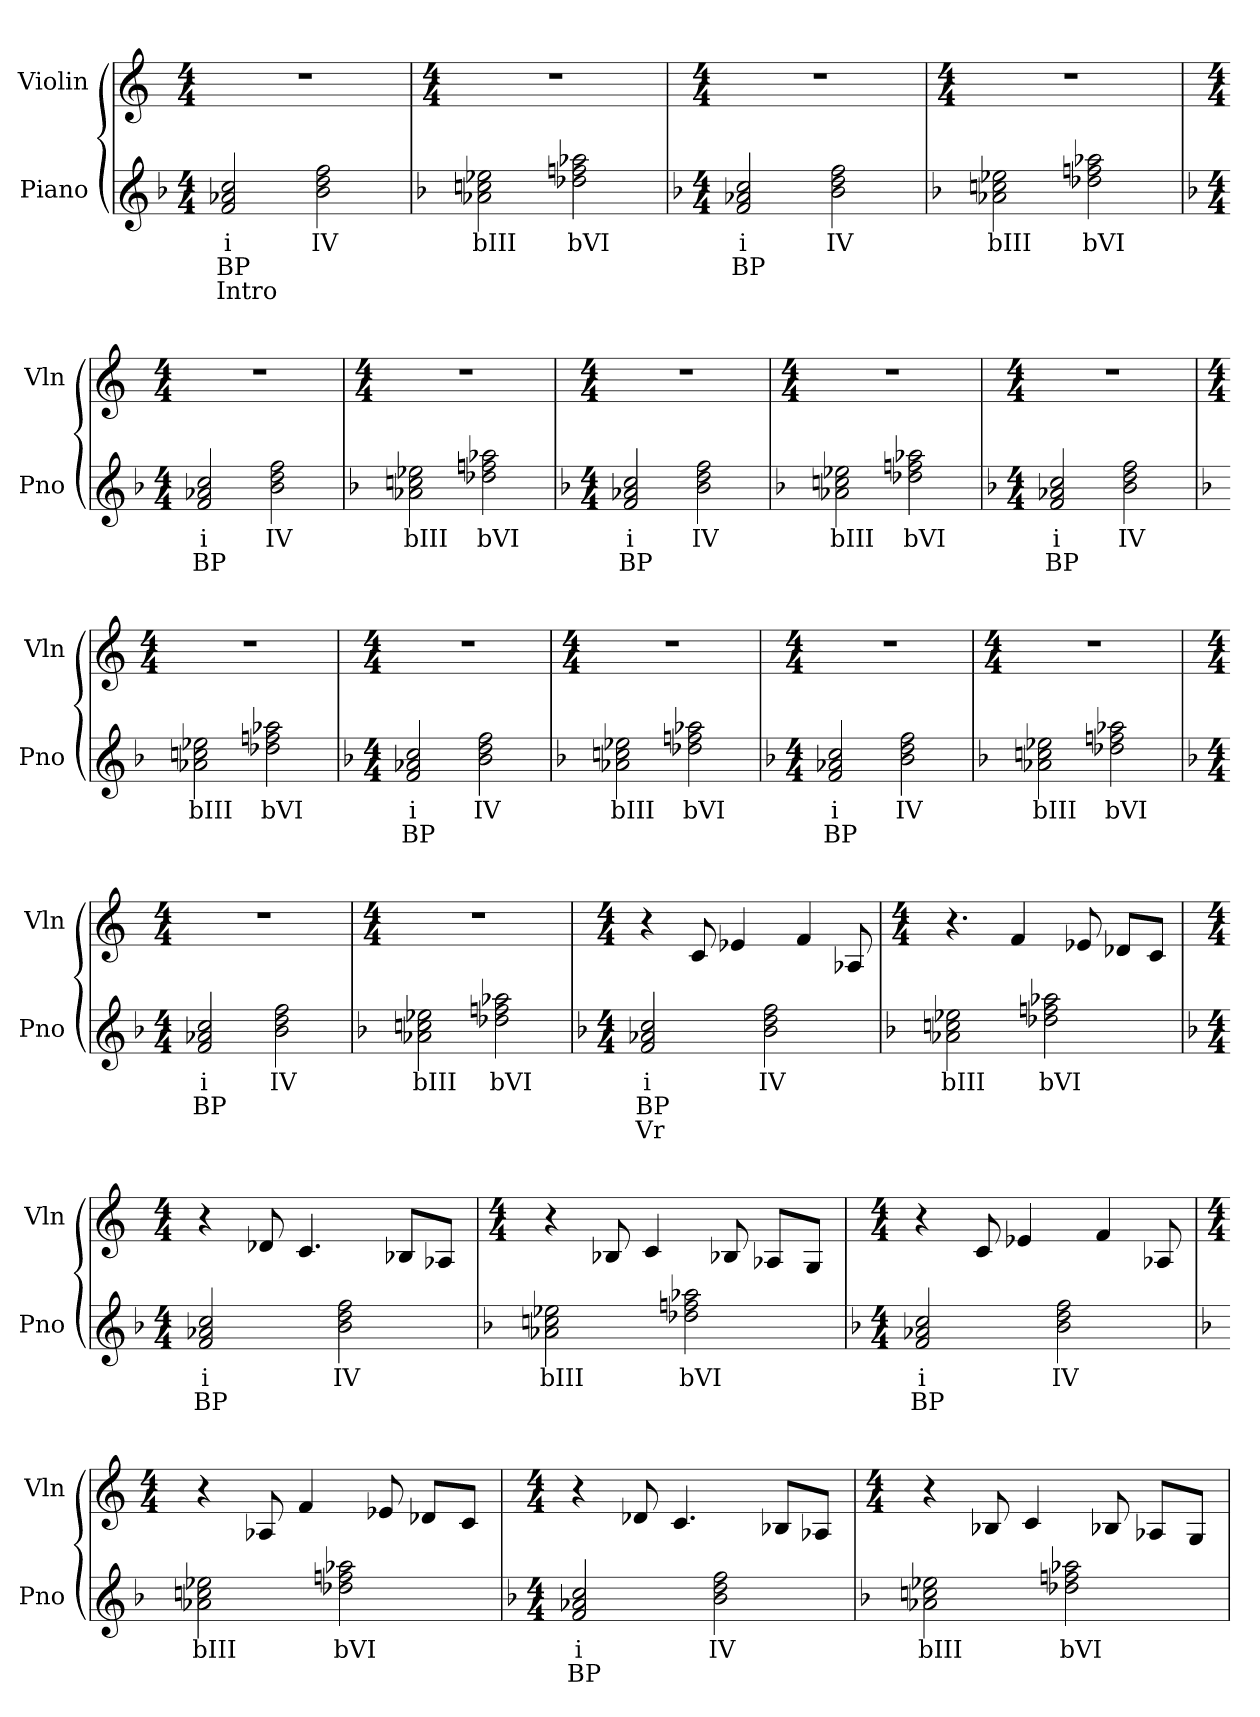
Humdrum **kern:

**kern	**text	**text	**text	**kern
*part2	*part2	*part2	*part2	*part1
*staff2	*staff2	*staff2	*staff2	*staff1
*I"Piano	*	*	*	*I"Violin
*I'Pno	*	*	*	*I'Vln
*k[b-]	*	*	*	*
*F:	*	*	*	*
*M4/4	*	*	*	*M4/4
=	=	=	=	=
2f 2a-X 2cc	i	BP	Intro	1r
2b- 2dd 2ff	IV	.	.	.
=	=	=	=	=
*k[b-]	*	*	*	*
*F:	*	*	*	*
*	*	*	*	*M4/4
2a-X 2ccn 2ee-X	bIII	.	.	1r
2dd-X 2ffn 2aa-X	bVI	.	.	.
=	=	=	=	=
*k[b-]	*	*	*	*
*F:	*	*	*	*
*M4/4	*	*	*	*M4/4
2f 2a-X 2cc	i	BP	.	1r
2b- 2dd 2ff	IV	.	.	.
=	=	=	=	=
*k[b-]	*	*	*	*
*F:	*	*	*	*
*	*	*	*	*M4/4
2a-X 2ccn 2ee-X	bIII	.	.	1r
2dd-X 2ffn 2aa-X	bVI	.	.	.
=	=	=	=	=
*k[b-]	*	*	*	*
*F:	*	*	*	*
*M4/4	*	*	*	*M4/4
2f 2a-X 2cc	i	BP	.	1r
2b- 2dd 2ff	IV	.	.	.
=	=	=	=	=
*k[b-]	*	*	*	*
*F:	*	*	*	*
*	*	*	*	*M4/4
2a-X 2ccn 2ee-X	bIII	.	.	1r
2dd-X 2ffn 2aa-X	bVI	.	.	.
=	=	=	=	=
*k[b-]	*	*	*	*
*F:	*	*	*	*
*M4/4	*	*	*	*M4/4
2f 2a-X 2cc	i	BP	.	1r
2b- 2dd 2ff	IV	.	.	.
=	=	=	=	=
*k[b-]	*	*	*	*
*F:	*	*	*	*
*	*	*	*	*M4/4
2a-X 2ccn 2ee-X	bIII	.	.	1r
2dd-X 2ffn 2aa-X	bVI	.	.	.
=	=	=	=	=
*k[b-]	*	*	*	*
*F:	*	*	*	*
*M4/4	*	*	*	*M4/4
2f 2a-X 2cc	i	BP	.	1r
2b- 2dd 2ff	IV	.	.	.
=	=	=	=	=
*k[b-]	*	*	*	*
*F:	*	*	*	*
*	*	*	*	*M4/4
2a-X 2ccn 2ee-X	bIII	.	.	1r
2dd-X 2ffn 2aa-X	bVI	.	.	.
=	=	=	=	=
*k[b-]	*	*	*	*
*F:	*	*	*	*
*M4/4	*	*	*	*M4/4
2f 2a-X 2cc	i	BP	.	1r
2b- 2dd 2ff	IV	.	.	.
=	=	=	=	=
*k[b-]	*	*	*	*
*F:	*	*	*	*
*	*	*	*	*M4/4
2a-X 2ccn 2ee-X	bIII	.	.	1r
2dd-X 2ffn 2aa-X	bVI	.	.	.
=	=	=	=	=
*k[b-]	*	*	*	*
*F:	*	*	*	*
*M4/4	*	*	*	*M4/4
2f 2a-X 2cc	i	BP	.	1r
2b- 2dd 2ff	IV	.	.	.
=	=	=	=	=
*k[b-]	*	*	*	*
*F:	*	*	*	*
*	*	*	*	*M4/4
2a-X 2ccn 2ee-X	bIII	.	.	1r
2dd-X 2ffn 2aa-X	bVI	.	.	.
=	=	=	=	=
*k[b-]	*	*	*	*
*F:	*	*	*	*
*M4/4	*	*	*	*M4/4
2f 2a-X 2cc	i	BP	.	1r
2b- 2dd 2ff	IV	.	.	.
=	=	=	=	=
*k[b-]	*	*	*	*
*F:	*	*	*	*
*	*	*	*	*M4/4
2a-X 2ccn 2ee-X	bIII	.	.	1r
2dd-X 2ffn 2aa-X	bVI	.	.	.
=	=	=	=	=
*k[b-]	*	*	*	*
*F:	*	*	*	*
*M4/4	*	*	*	*M4/4
2f 2a-X 2cc	i	BP	Vr	4r
.	.	.	.	8c
.	.	.	.	4e-X
2b- 2dd 2ff	IV	.	.	.
.	.	.	.	4f
.	.	.	.	8A-X
=	=	=	=	=
*k[b-]	*	*	*	*
*F:	*	*	*	*
*	*	*	*	*M4/4
2a-X 2ccn 2ee-X	bIII	.	.	4.r
.	.	.	.	4f
2dd-X 2ffn 2aa-X	bVI	.	.	.
.	.	.	.	8e-X
.	.	.	.	8d-XL
.	.	.	.	8cJ
=	=	=	=	=
*k[b-]	*	*	*	*
*F:	*	*	*	*
*M4/4	*	*	*	*M4/4
2f 2a-X 2cc	i	BP	.	4r
.	.	.	.	8d-X
.	.	.	.	4.c
2b- 2dd 2ff	IV	.	.	.
.	.	.	.	8B-XL
.	.	.	.	8A-XJ
=	=	=	=	=
*k[b-]	*	*	*	*
*F:	*	*	*	*
*	*	*	*	*M4/4
2a-X 2ccn 2ee-X	bIII	.	.	4r
.	.	.	.	8B-X
.	.	.	.	4c
2dd-X 2ffn 2aa-X	bVI	.	.	.
.	.	.	.	8B-X
.	.	.	.	8A-XL
.	.	.	.	8GJ
=	=	=	=	=
*k[b-]	*	*	*	*
*F:	*	*	*	*
*M4/4	*	*	*	*M4/4
2f 2a-X 2cc	i	BP	.	4r
.	.	.	.	8c
.	.	.	.	4e-X
2b- 2dd 2ff	IV	.	.	.
.	.	.	.	4f
.	.	.	.	8A-X
=	=	=	=	=
*k[b-]	*	*	*	*
*F:	*	*	*	*
*	*	*	*	*M4/4
2a-X 2ccn 2ee-X	bIII	.	.	4r
.	.	.	.	8A-X
.	.	.	.	4f
2dd-X 2ffn 2aa-X	bVI	.	.	.
.	.	.	.	8e-X
.	.	.	.	8d-XL
.	.	.	.	8cJ
=	=	=	=	=
*k[b-]	*	*	*	*
*F:	*	*	*	*
*M4/4	*	*	*	*M4/4
2f 2a-X 2cc	i	BP	.	4r
.	.	.	.	8d-X
.	.	.	.	4.c
2b- 2dd 2ff	IV	.	.	.
.	.	.	.	8B-XL
.	.	.	.	8A-XJ
=	=	=	=	=
*k[b-]	*	*	*	*
*F:	*	*	*	*
*	*	*	*	*M4/4
2a-X 2ccn 2ee-X	bIII	.	.	4r
.	.	.	.	8B-X
.	.	.	.	4c
2dd-X 2ffn 2aa-X	bVI	.	.	.
.	.	.	.	8B-X
.	.	.	.	8A-XL
.	.	.	.	8GJ
=	=	=	=	=
*-	*-	*-	*-	*-
